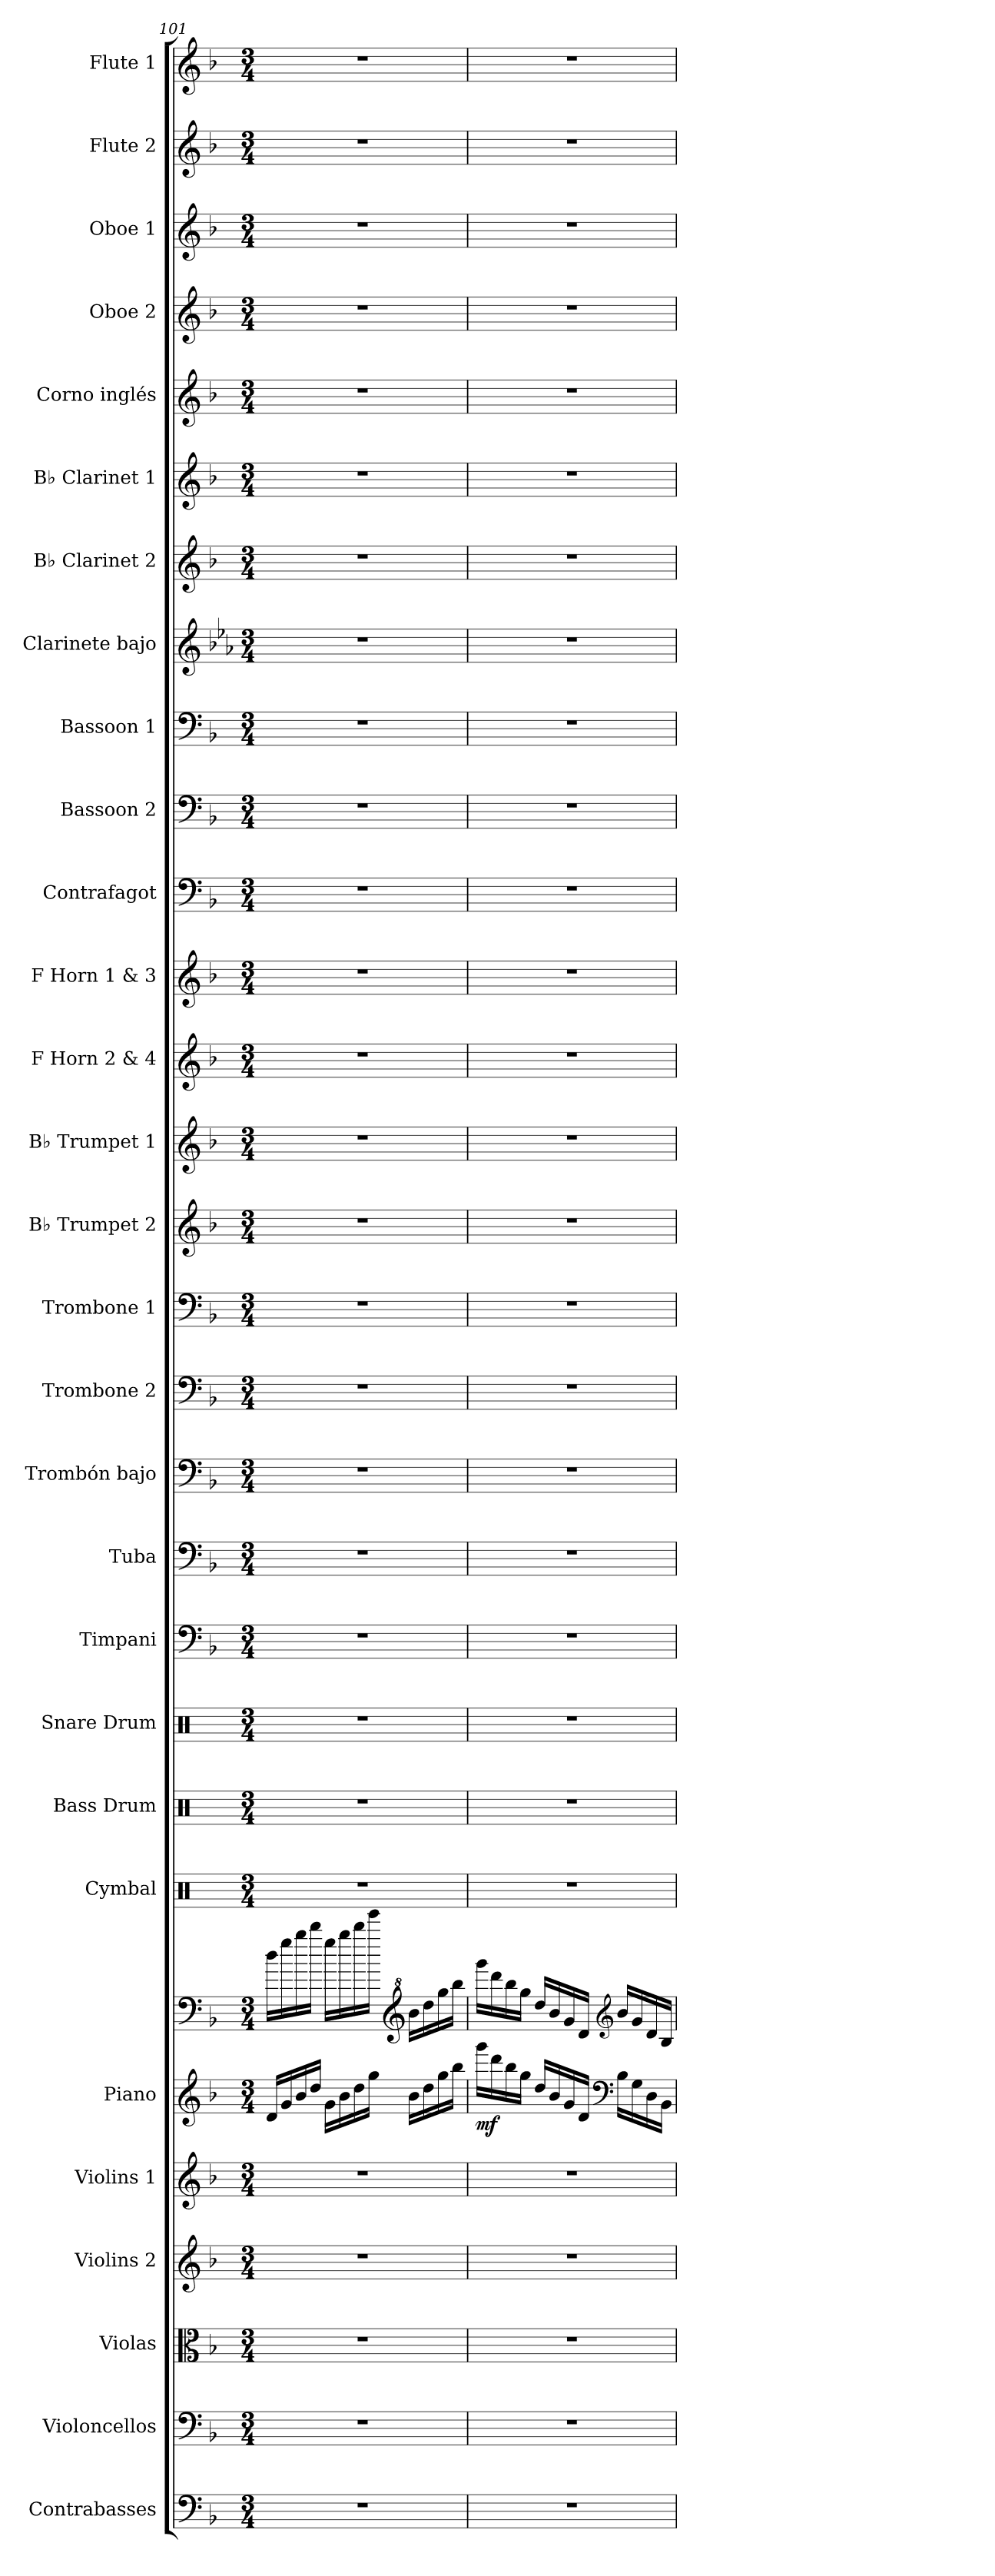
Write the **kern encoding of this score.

**kern	**kern	**kern	**kern	**kern	**kern	**kern	**dynam	**kern	**kern	**kern	**kern	**kern	**kern	**kern	**kern	**kern	**kern	**kern	**kern	**kern	**kern	**kern	**kern	**kern	**kern	**kern	**kern	**kern	**kern	**kern
*part29	*part28	*part27	*part26	*part25	*part24	*part24	*part24	*part23	*part22	*part21	*part20	*part19	*part18	*part17	*part16	*part15	*part14	*part13	*part12	*part11	*part10	*part9	*part8	*part7	*part6	*part5	*part4	*part3	*part2	*part1
*staff30	*staff29	*staff28	*staff27	*staff26	*staff25	*staff24	*staff24/25	*staff23	*staff22	*staff21	*staff20	*staff19	*staff18	*staff17	*staff16	*staff15	*staff14	*staff13	*staff12	*staff11	*staff10	*staff9	*staff8	*staff7	*staff6	*staff5	*staff4	*staff3	*staff2	*staff1
*I"Contrabasses	*I"Violoncellos	*I"Violas	*I"Violins 2	*I"Violins 1	*I"Piano	*	*	*I"Cymbal	*I"Bass Drum	*I"Snare Drum	*I"Timpani	*I"Tuba	*I"Trombón bajo	*I"Trombone 2	*I"Trombone 1	*I"B♭ Trumpet 2	*I"B♭ Trumpet 1	*I"F Horn 2 &amp; 4	*I"F Horn 1 &amp; 3	*I"Contrafagot	*I"Bassoon 2	*I"Bassoon 1	*I"Clarinete bajo	*I"B♭ Clarinet 2	*I"B♭ Clarinet 1	*I"Corno inglés	*I"Oboe 2	*I"Oboe 1	*I"Flute 2	*I"Flute 1
*I'Cbs.	*I'Vcs.	*I'Vlas.	*I'Vlns. 2	*I'Vlns. 1	*I'Pno.	*	*	*I'Cym.	*I'B. Dr.	*I'Sn. Dr.	*I'Timp.	*I'Tba.	*I'Tbn. B.	*I'Tbn. 2	*I'Tbn. 1	*I'B♭ Tpt. 2	*I'B♭ Tpt. 1	*I'F Hn. 2 4	*I'F Hn. 1 3	*I'Cfag.	*I'Bsn. 2	*I'Bsn. 1	*I'Cl. B.	*I'B♭ Cl. 2	*I'B♭ Cl. 1	*I'Cor. Ingl.	*I'Ob. 2	*I'Ob. 1	*I'Fl. 2	*I'Fl. 1
!!LO:PB:g=z
*clefF4	*clefF4	*clefC3	*clefG2	*clefG2	*clefG2	*clefF4	*	*clefX	*clefX	*clefX	*clefF4	*clefF4	*clefF4	*clefF4	*clefF4	*clefG2	*clefG2	*clefG2	*clefG2	*clefF4	*clefF4	*clefF4	*clefG2	*clefG2	*clefG2	*clefG2	*clefG2	*clefG2	*clefG2	*clefG2
*ITrd7c12	*	*	*	*	*	*	*	*	*	*	*	*	*	*	*	*ITrd1c2	*ITrd1c2	*ITrd4c7	*ITrd4c7	*ITrd7c12	*	*	*ITrd8c14	*ITrd1c2	*ITrd1c2	*ITrd4c7	*	*	*	*
*k[b-]	*k[b-]	*k[b-]	*k[b-]	*k[b-]	*k[b-]	*k[b-]	*	*k[]	*k[]	*k[]	*k[b-]	*k[b-]	*k[b-]	*k[b-]	*k[b-]	*k[b-e-a-]	*k[b-e-a-]	*k[b-e-]	*k[b-e-]	*k[b-]	*k[b-]	*k[b-]	*k[b-e-a-]	*k[b-e-a-]	*k[b-e-a-]	*k[b-e-]	*k[b-]	*k[b-]	*k[b-]	*k[b-]
*M3/4	*M3/4	*M3/4	*M3/4	*M3/4	*M3/4	*M3/4	*	*M3/4	*M3/4	*M3/4	*M3/4	*M3/4	*M3/4	*M3/4	*M3/4	*M3/4	*M3/4	*M3/4	*M3/4	*M3/4	*M3/4	*M3/4	*M3/4	*M3/4	*M3/4	*M3/4	*M3/4	*M3/4	*M3/4	*M3/4
=101	=101	=101	=101	=101	=101	=101	=101	=101	=101	=101	=101	=101	=101	=101	=101	=101	=101	=101	=101	=101	=101	=101	=101	=101	=101	=101	=101	=101	=101	=101
2.r	2.r	2.r	2.r	2.r	16d/LL	16dd\LL	.	2.r	2.r	2.r	2.r	2.r	2.r	2.r	2.r	2.r	2.r	2.r	2.r	2.r	2.r	2.r	2.r	2.r	2.r	2.r	2.r	2.r	2.r	2.r
.	.	.	.	.	16g/	16gg\	.	.	.	.	.	.	.	.	.	.	.	.	.	.	.	.	.	.	.	.	.	.	.	.
.	.	.	.	.	16b-/	16bb-\	.	.	.	.	.	.	.	.	.	.	.	.	.	.	.	.	.	.	.	.	.	.	.	.
.	.	.	.	.	16dd/JJ	16ddd\JJ	.	.	.	.	.	.	.	.	.	.	.	.	.	.	.	.	.	.	.	.	.	.	.	.
.	.	.	.	.	16g\LL	16gg\LL	.	.	.	.	.	.	.	.	.	.	.	.	.	.	.	.	.	.	.	.	.	.	.	.
.	.	.	.	.	16b-\	16bb-\	.	.	.	.	.	.	.	.	.	.	.	.	.	.	.	.	.	.	.	.	.	.	.	.
.	.	.	.	.	16dd\	16ddd\	.	.	.	.	.	.	.	.	.	.	.	.	.	.	.	.	.	.	.	.	.	.	.	.
.	.	.	.	.	16gg\JJ	16ggg\JJ	.	.	.	.	.	.	.	.	.	.	.	.	.	.	.	.	.	.	.	.	.	.	.	.
*	*	*	*	*	*	*clefG^2	*	*	*	*	*	*	*	*	*	*	*	*	*	*	*	*	*	*	*	*	*	*	*	*
.	.	.	.	.	16b-\LL	16bb-\LL	.	.	.	.	.	.	.	.	.	.	.	.	.	.	.	.	.	.	.	.	.	.	.	.
.	.	.	.	.	16dd\	16ddd\	.	.	.	.	.	.	.	.	.	.	.	.	.	.	.	.	.	.	.	.	.	.	.	.
.	.	.	.	.	16gg\	16ggg\	.	.	.	.	.	.	.	.	.	.	.	.	.	.	.	.	.	.	.	.	.	.	.	.
.	.	.	.	.	16bb-\JJ	16bbb-\JJ	.	.	.	.	.	.	.	.	.	.	.	.	.	.	.	.	.	.	.	.	.	.	.	.
=102	=102	=102	=102	=102	=102	=102	=102	=102	=102	=102	=102	=102	=102	=102	=102	=102	=102	=102	=102	=102	=102	=102	=102	=102	=102	=102	=102	=102	=102	=102
!	!	!	!	!	!	!	!LO:DY:b=2	!	!	!	!	!	!	!	!	!	!	!	!	!	!	!	!	!	!	!	!	!	!	!
2.r	2.r	2.r	2.r	2.r	16ggg\LL	16gggg\LL	mf	2.r	2.r	2.r	2.r	2.r	2.r	2.r	2.r	2.r	2.r	2.r	2.r	2.r	2.r	2.r	2.r	2.r	2.r	2.r	2.r	2.r	2.r	2.r
.	.	.	.	.	16ddd\	16dddd\	.	.	.	.	.	.	.	.	.	.	.	.	.	.	.	.	.	.	.	.	.	.	.	.
.	.	.	.	.	16bb-\	16bbb-\	.	.	.	.	.	.	.	.	.	.	.	.	.	.	.	.	.	.	.	.	.	.	.	.
.	.	.	.	.	16gg\JJ	16ggg\JJ	.	.	.	.	.	.	.	.	.	.	.	.	.	.	.	.	.	.	.	.	.	.	.	.
.	.	.	.	.	16dd/LL	16ddd/LL	.	.	.	.	.	.	.	.	.	.	.	.	.	.	.	.	.	.	.	.	.	.	.	.
.	.	.	.	.	16b-/	16bb-/	.	.	.	.	.	.	.	.	.	.	.	.	.	.	.	.	.	.	.	.	.	.	.	.
.	.	.	.	.	16g/	16gg/	.	.	.	.	.	.	.	.	.	.	.	.	.	.	.	.	.	.	.	.	.	.	.	.
.	.	.	.	.	16d/JJ	16dd/JJ	.	.	.	.	.	.	.	.	.	.	.	.	.	.	.	.	.	.	.	.	.	.	.	.
*	*	*	*	*	*clefF4	*clefG2	*	*	*	*	*	*	*	*	*	*	*	*	*	*	*	*	*	*	*	*	*	*	*	*
.	.	.	.	.	16B-\LL	16b-/LL	.	.	.	.	.	.	.	.	.	.	.	.	.	.	.	.	.	.	.	.	.	.	.	.
.	.	.	.	.	16G\	16g/	.	.	.	.	.	.	.	.	.	.	.	.	.	.	.	.	.	.	.	.	.	.	.	.
.	.	.	.	.	16D\	16d/	.	.	.	.	.	.	.	.	.	.	.	.	.	.	.	.	.	.	.	.	.	.	.	.
.	.	.	.	.	16BB-\JJ	16B-/JJ	.	.	.	.	.	.	.	.	.	.	.	.	.	.	.	.	.	.	.	.	.	.	.	.
=	=	=	=	=	=	=	=	=	=	=	=	=	=	=	=	=	=	=	=	=	=	=	=	=	=	=	=	=	=	=
*-	*-	*-	*-	*-	*-	*-	*-	*-	*-	*-	*-	*-	*-	*-	*-	*-	*-	*-	*-	*-	*-	*-	*-	*-	*-	*-	*-	*-	*-	*-
